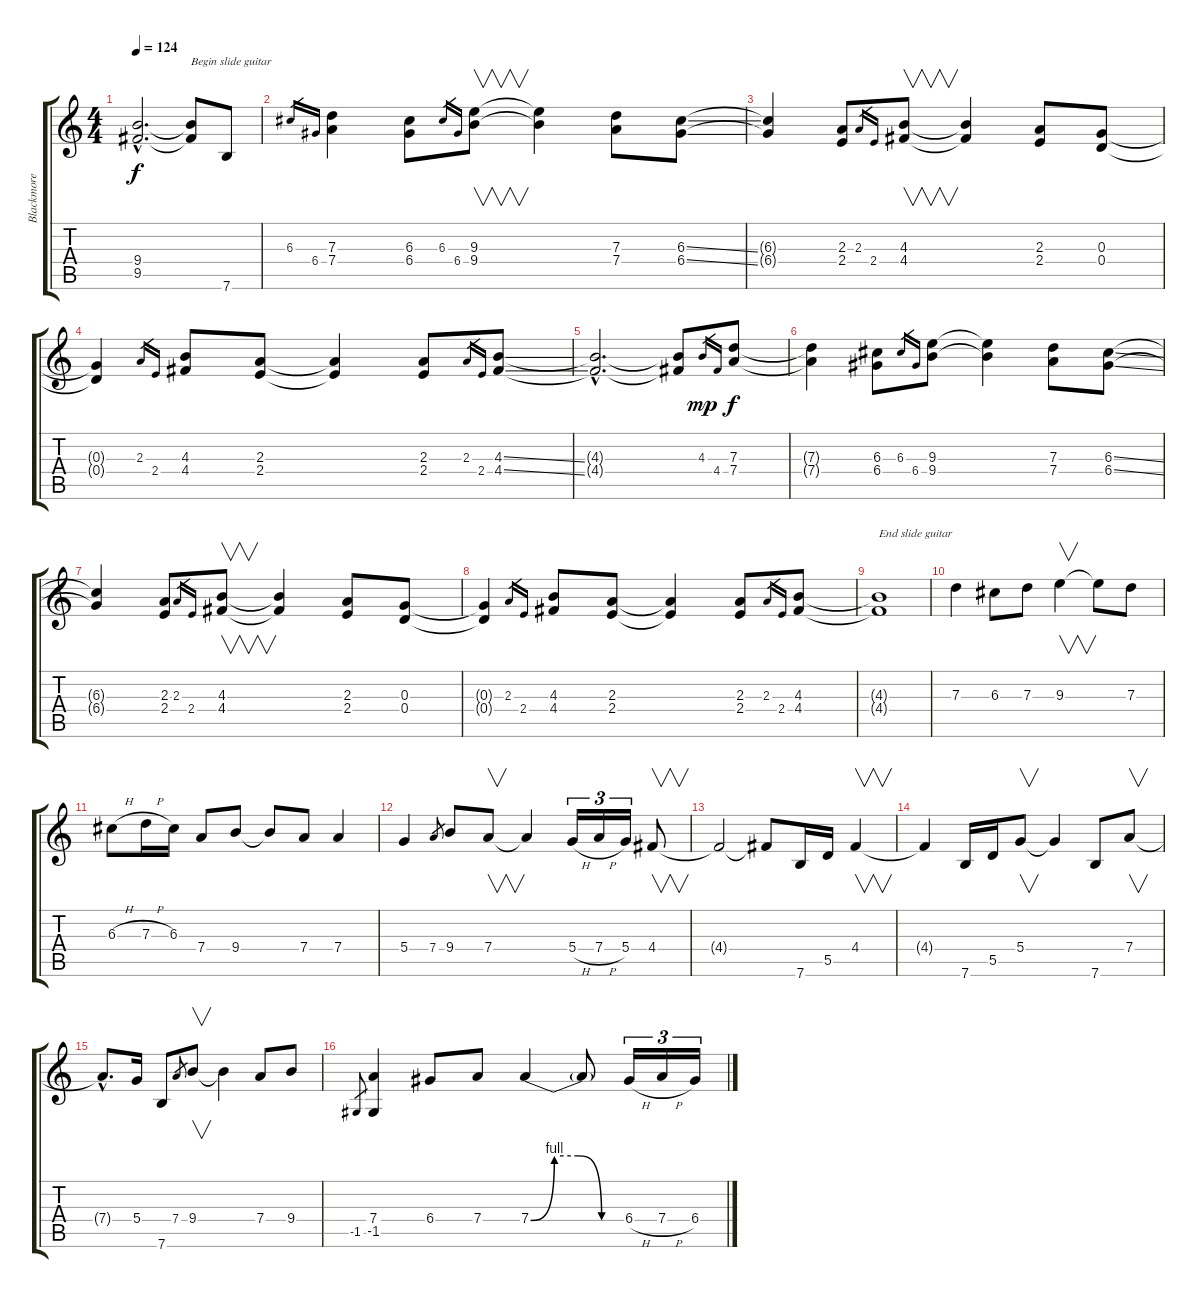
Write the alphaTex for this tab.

\track ("Blackmore" "Blackmore") {instrument overdrivenguitar}
\staff {score tabs}
\tuning (E4 B3 G3 D3 A2 E2) {hide}
\ts (4 4)
\tempo 124
\clef g2
\ks c
(9.4{hac t} 9.5{hac t}).2{d dy f} (9.4{t} 9.5{t}).8{txt "Begin slide guitar"} 7.6.8 |
6.3.16{gr} 6.4.16{gr} (7.3 7.4).4 (6.3 6.4).8 6.3.16{gr} 6.4.16{gr} (9.3 9.4).8{v} (9.3{t} 9.4{t}).4 (7.3 7.4).8 (6.3{ss} 6.4{ss}).8 |
(6.3{t} 6.4{t}).4 (2.3 2.4).8 2.3.16{gr} 2.4.16{gr} (4.3 4.4).8{v} (4.3{t} 4.4{t}).4 (2.3 2.4).8 (0.3 0.4).8 |
(0.3{t} 0.4{t}).4 2.3.16{gr} 2.4.16{gr} (4.3 4.4).8 (2.3 2.4).8 (2.3{t} 2.4{t}).4 (2.3 2.4).8 2.3.16{gr} 2.4.16{gr} (4.3{ss} 4.4{ss}).8 |
(4.3{hac t} 4.4{hac t}).2{d} (4.3{t} 4.4{t}).8 4.3.16{gr dy mp} 4.4.16{gr} (7.3 7.4).8{dy f} |
(7.3{t} 7.4{t}).4 (6.3 6.4).8 6.3.16{gr} 6.4.16{gr} (9.3 9.4).8 (9.3{t} 9.4{t}).4 (7.3 7.4).8 (6.3{ss} 6.4{ss}).8 |
(6.3{t} 6.4{t}).4 (2.3 2.4).8 2.3.16{gr} 2.4.16{gr} (4.3 4.4).8{v} (4.3{t} 4.4{t}).4 (2.3 2.4).8 (0.3 0.4).8 |
(0.3{t} 0.4{t}).4 2.3.16{gr} 2.4.16{gr} (4.3 4.4).8 (2.3 2.4).8 (2.3{t} 2.4{t}).4 (2.3 2.4).8 2.3.16{gr} 2.4.16{gr} (4.3 4.4).8 |
(4.3{t} 4.4{t}).1{txt "End slide guitar"} |
7.3.4{volume 16} 6.3.8 7.3.8 9.3.4{v} 9.3{t}.8 7.3.8 |
6.3{h}.8 7.3{h}.16 6.3.16 7.4.8 9.4.8 9.4{t}.8 7.4.8 7.4.4 |
5.4.4 7.4.8{gr} 9.4.8 7.4.8{v} 7.4{t}.4 5.4{h}.16{tu (3 2)} 7.4{h}.16{tu (3 2)} 5.4.16{tu (3 2)} 4.4.8{v} |
4.4{t}.2 4.4{t}.8 7.6.16 5.5.16 4.4.4{v} |
4.4{t}.4 7.6.16 5.5.16 5.4.8{v} 5.4{t}.4 7.6.8 7.4.8{v} |
7.4{hac t}.8{d} 5.4.16 7.6.8 7.4.8{gr} 9.4.8{v} 9.4{t}.4 7.4.8 9.4.8 |
-1.5.8{gr} (7.4 -1.5).4 6.4.8 7.4.8 7.4{be (custom 0 0 15 4 30 4 45 0 60 0)}.4 7.4{t}.8 6.4{h}.16{tu (3 2)} 7.4{h}.16{tu (3 2)} 6.4.16{tu (3 2)}
